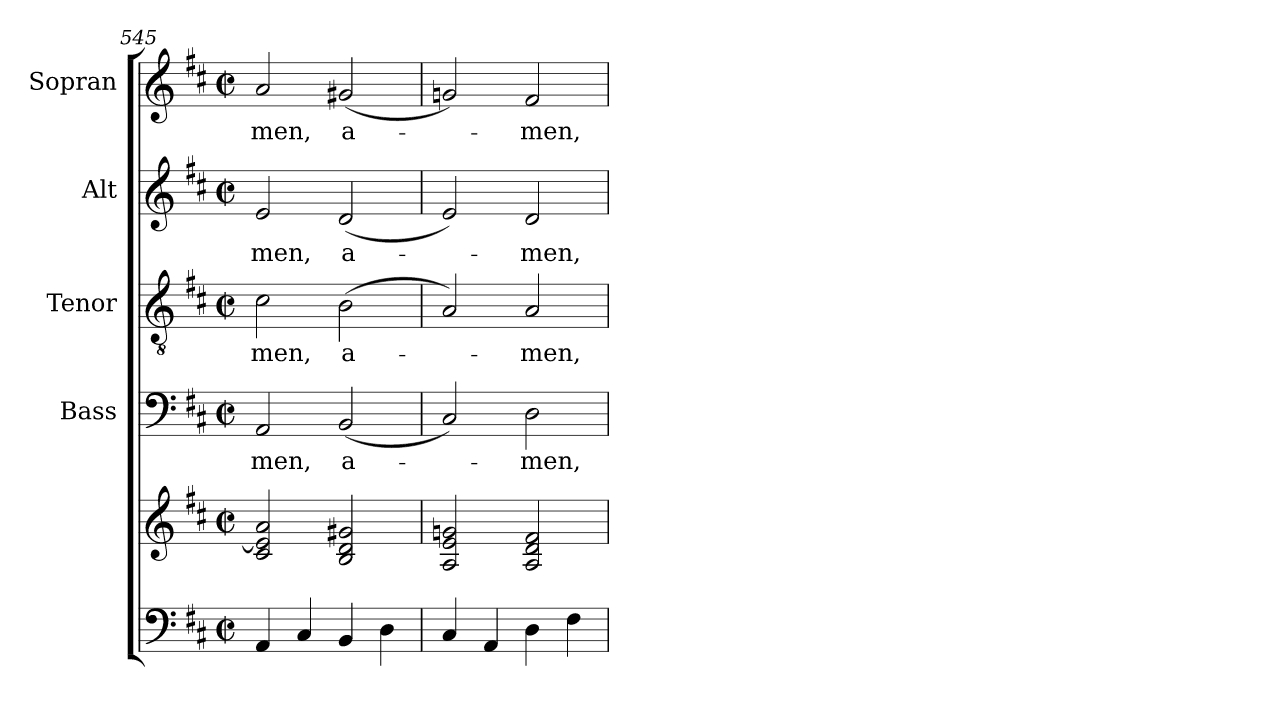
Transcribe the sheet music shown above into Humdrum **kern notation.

**kern	**kern	**kern	**text	**kern	**text	**kern	**text	**kern	**text
*part5	*part5	*part4	*part4	*part3	*part3	*part2	*part2	*part1	*part1
*staff6	*staff5	*staff4	*staff4	*staff3	*staff3	*staff2	*staff2	*staff1	*staff1
*	*	*I"Bass	*	*I"Tenor	*	*I"Alt	*	*I"Sopran	*
*	*	*I'B.	*	*I'T.	*	*I'A.	*	*I'S.	*
*clefF4	*clefG2	*clefF4	*	*clefGv2	*	*clefG2	*	*clefG2	*
*k[f#c#]	*k[f#c#]	*k[f#c#]	*	*k[f#c#]	*	*k[f#c#]	*	*k[f#c#]	*
*D:	*D:	*D:	*	*D:	*	*D:	*	*D:	*
*M2/2	*M2/2	*M2/2	*	*M2/2	*	*M2/2	*	*M2/2	*
*met(c|)	*met(c|)	*met(c|)	*	*met(c|)	*	*met(c|)	*	*met(c|)	*
=545	=545	=545	=545	=545	=545	=545	=545	=545	=545
!	!	!	!LO:LY:b	!	!LO:LY:b	!	!LO:LY:b	!	!LO:LY:b
4AA/	2c#/ 2e/] 2a/	2AA/	-men,	2c#\	-men,	2e/	-men,	2a/	-men,
4C#/	.	.	.	.	.	.	.	.	.
!	!	!	!LO:LY:b	!	!LO:LY:b	!	!LO:LY:b	!	!LO:LY:b
4BB/	2B/ 2d/ 2g#X/	(<2BB/	a-	(>2B\	a-	(<2d/	a-	(<2g#X/	a-
4D\	.	.	.	.	.	.	.	.	.
!!LO:LB:g=z
=546	=546	=546	=546	=546	=546	=546	=546	=546	=546
4C#/	2A/ 2e/ 2gn/	2C#/)	.	2A/)	.	2e/)	.	2gn/)	.
4AA/	.	.	.	.	.	.	.	.	.
!	!	!	!LO:LY:b	!	!LO:LY:b	!	!LO:LY:b	!	!LO:LY:b
4D\	2A/ 2d/ 2f#/	2D\	-men,	2A/	-men,	2d/	-men,	2f#/	-men,
4F#\	.	.	.	.	.	.	.	.	.
=	=	=	=	=	=	=	=	=	=
*-	*-	*-	*-	*-	*-	*-	*-	*-	*-
